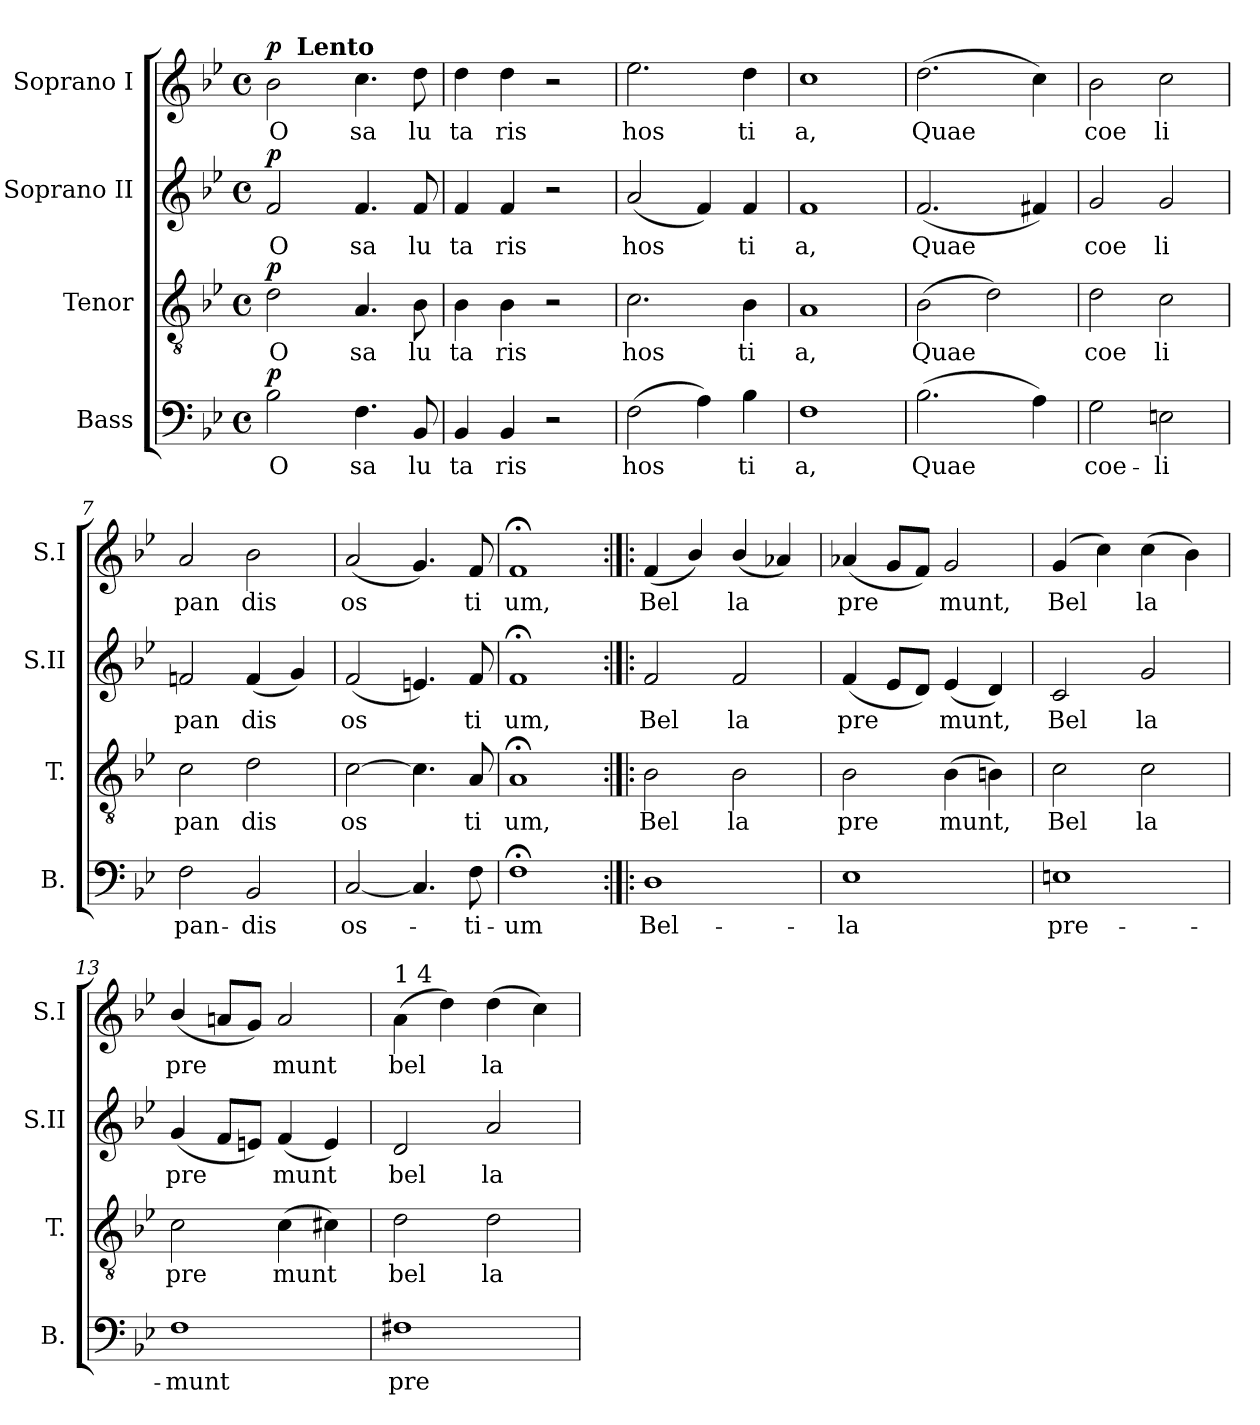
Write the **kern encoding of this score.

**kern	**text	**dynam	**kern	**text	**dynam	**kern	**text	**dynam	**kern	**text	**dynam
*part4	*part4	*part4	*part3	*part3	*part3	*part2	*part2	*part2	*part1	*part1	*part1
*staff4	*staff4	*staff4	*staff3	*staff3	*staff3	*staff2	*staff2	*staff2	*staff1	*staff1	*staff1
*I"Bass	*	*	*I"Tenor	*	*	*I"Soprano II	*	*	*I"Soprano I	*	*
*I'B.	*	*	*I'T.	*	*	*I'S.II	*	*	*I'S.I	*	*
*clefF4	*	*	*clefGv2	*	*	*clefG2	*	*	*clefG2	*	*
*k[b-e-]	*	*	*k[b-e-]	*	*	*k[b-e-]	*	*	*k[b-e-]	*	*
*B-:	*	*	*B-:	*	*	*B-:	*	*	*B-:	*	*
*M4/4	*	*	*M4/4	*	*	*M4/4	*	*	*M4/4	*	*
*met(c)	*	*	*met(c)	*	*	*met(c)	*	*	*met(c)	*	*
=1	=1	=1	=1	=1	=1	=1	=1	=1	=1	=1	=1
!	!LO:LY:b	!LO:DY:a	!	!LO:LY:b	!LO:DY:a	!	!LO:LY:b	!LO:DY:a	!	!LO:LY:b	!LO:DY:a
*	*	*	*	*	*	*	*	*	*^	*	*
2B-\	O	p	2d\	O	p	2f/	O	p	2b-\	8ryy	O	p
!	!	!	!	!	!	!	!	!	!	!LO:TX:a:B:t=Lento	!	!
.	.	.	.	.	.	.	.	.	.	2..ryy	.	.
!	!LO:LY:b	!	!	!LO:LY:b	!	!	!LO:LY:b	!	!	!	!LO:LY:b	!
4.F\	sa	.	4.A/	sa	.	4.f/	sa	.	4.cc\	.	sa	.
!	!LO:LY:b	!	!	!LO:LY:b	!	!	!LO:LY:b	!	!	!	!LO:LY:b	!
8BB-/	lu	.	8B-\	lu	.	8f/	lu	.	8dd\	.	lu	.
=2	=2	=2	=2	=2	=2	=2	=2	=2	=2	=2	=2	=2
!	!LO:LY:b	!	!	!LO:LY:b	!	!	!LO:LY:b	!	!	!	!LO:LY:b	!
*	*	*	*	*	*	*	*	*	*v	*v	*	*
4BB-/	ta	.	4B-\	ta	.	4f/	ta	.	4dd\	ta	.
!	!LO:LY:b	!	!	!LO:LY:b	!	!	!LO:LY:b	!	!	!LO:LY:b	!
4BB-/	ris	.	4B-\	ris	.	4f/	ris	.	4dd\	ris	.
2r	.	.	2r	.	.	2r	.	.	2r	.	.
=3	=3	=3	=3	=3	=3	=3	=3	=3	=3	=3	=3
!	!LO:LY:b	!	!	!LO:LY:b	!	!	!LO:LY:b	!	!	!LO:LY:b	!
(>2F\	hos	.	2.c\	hos	.	(<2a/	hos	.	2.ee-\	hos	.
4A\)	.	.	.	.	.	4f/)	.	.	.	.	.
!	!LO:LY:b:rj	!	!	!LO:LY:b:rj	!	!	!LO:LY:b:rj	!	!	!LO:LY:b:rj	!
4B-\	ti	.	4B-\	ti	.	4f/	ti	.	4dd\	ti	.
=4	=4	=4	=4	=4	=4	=4	=4	=4	=4	=4	=4
!	!LO:LY:b	!	!	!LO:LY:b	!	!	!LO:LY:b	!	!	!LO:LY:b	!
1F	a,	.	1A	a,	.	1f	a,	.	1cc	a,	.
!!LO:LB:g=z
=5	=5	=5	=5	=5	=5	=5	=5	=5	=5	=5	=5
!	!LO:LY:b	!	!	!LO:LY:b	!	!	!LO:LY:b	!	!	!LO:LY:b	!
(>2.B-\	Quae	.	(>2B-\	Quae	.	(<2.f/	Quae	.	(>2.dd\	Quae	.
.	.	.	2d\)	.	.	.	.	.	.	.	.
4A\)	.	.	.	.	.	4f#X/)	.	.	4cc\)	.	.
=6	=6	=6	=6	=6	=6	=6	=6	=6	=6	=6	=6
!	!LO:LY:b	!	!	!LO:LY:b	!	!	!LO:LY:b	!	!	!LO:LY:b	!
2G\	coe-	.	2d\	coe	.	2g/	coe	.	2b-\	coe	.
!	!LO:LY:b:rj	!	!	!LO:LY:b:rj	!	!	!LO:LY:b:rj	!	!	!LO:LY:b:rj	!
2En\	-li	.	2c\	li	.	2g/	li	.	2cc\	li	.
=7	=7	=7	=7	=7	=7	=7	=7	=7	=7	=7	=7
!	!LO:LY:b	!	!	!LO:LY:b	!	!	!LO:LY:b	!	!	!LO:LY:b	!
2F\	pan-	.	2c\	pan	.	2fn/	pan	.	2a/	pan	.
!	!LO:LY:b	!	!	!LO:LY:b	!	!	!LO:LY:b	!	!	!LO:LY:b	!
2BB-/	-dis	.	2d\	dis	.	(<4f/	dis	.	2b-\	dis	.
.	.	.	.	.	.	4g/)	.	.	.	.	.
=8	=8	=8	=8	=8	=8	=8	=8	=8	=8	=8	=8
!	!LO:LY:b	!	!	!LO:LY:b	!	!	!LO:LY:b	!	!	!LO:LY:b	!
[<2C/	os-	.	[>2c\	os	.	(<2f/	os	.	(<2a/	os	.
4.C/]	.	.	4.c\]	.	.	4.en/)	.	.	4.g/)	.	.
!	!LO:LY:b:rj	!	!	!LO:LY:b:rj	!	!	!LO:LY:b:rj	!	!	!LO:LY:b:rj	!
8F\	-ti-	.	8A/	ti	.	8f/	ti	.	8f/	ti	.
=9	=9	=9	=9	=9	=9	=9	=9	=9	=9	=9	=9
!	!LO:LY:b	!	!	!LO:LY:b	!	!	!LO:LY:b	!	!	!LO:LY:b	!
1F;<	-um	.	1A;	um,	.	1f;	um,	.	1f;	um,	.
!!LO:PB:g=z
=10:|!|:	=10:|!|:	=10:|!|:	=10:|!|:	=10:|!|:	=10:|!|:	=10:|!|:	=10:|!|:	=10:|!|:	=10:|!|:	=10:|!|:	=10:|!|:
!	!LO:LY:b	!	!	!LO:LY:b	!	!	!LO:LY:b	!	!	!LO:LY:b	!
1D	Bel-	.	2B-\	Bel	.	2f/	Bel	.	(<4f/	Bel	.
.	.	.	.	.	.	.	.	.	4b-/)	.	.
!	!	!	!	!LO:LY:b	!	!	!LO:LY:b	!	!	!LO:LY:b	!
.	.	.	2B-\	la	.	2f/	la	.	(<4b-/	la	.
.	.	.	.	.	.	.	.	.	4a-X/)	.	.
=11	=11	=11	=11	=11	=11	=11	=11	=11	=11	=11	=11
!	!LO:LY:b	!	!	!LO:LY:b	!	!	!LO:LY:b	!	!	!LO:LY:b	!
1E-	-la	.	2B-\	pre	.	(<4f/	pre	.	(<4a-X/	pre	.
.	.	.	.	.	.	8e-/L	.	.	8g/L	.	.
.	.	.	.	.	.	8d/J)	.	.	8f/J)	.	.
!	!	!	!	!LO:LY:b	!	!	!LO:LY:b	!	!	!LO:LY:b	!
.	.	.	(>4B-\	munt,	.	(<4e-/	munt,	.	2g/	munt,	.
.	.	.	4Bn\)	.	.	4d/)	.	.	.	.	.
=12	=12	=12	=12	=12	=12	=12	=12	=12	=12	=12	=12
!	!LO:LY:b	!	!	!LO:LY:b	!	!	!LO:LY:b	!	!	!LO:LY:b	!
1En	pre-	.	2c\	Bel	.	2c/	Bel	.	(<4g/	Bel	.
.	.	.	.	.	.	.	.	.	4cc\)	.	.
!	!	!	!	!LO:LY:b	!	!	!LO:LY:b	!	!	!LO:LY:b	!
.	.	.	2c\	la	.	2g/	la	.	(>4cc\	la	.
.	.	.	.	.	.	.	.	.	4b-\)	.	.
=13	=13	=13	=13	=13	=13	=13	=13	=13	=13	=13	=13
!	!LO:LY:b	!	!	!LO:LY:b	!	!	!LO:LY:b	!	!	!LO:LY:b	!
1F	-munt	.	2c\	pre	.	(<4g/	pre	.	(<4b-/	pre	.
.	.	.	.	.	.	8f/L	.	.	8an/L	.	.
.	.	.	.	.	.	8en/J)	.	.	8g/J)	.	.
!	!	!	!	!LO:LY:b	!	!	!LO:LY:b	!	!	!LO:LY:b	!
.	.	.	(>4c\	munt	.	(<4f/	munt	.	2a/	munt	.
.	.	.	4c#X\)	.	.	4e/)	.	.	.	.	.
!!LO:LB:g=z
=14	=14	=14	=14	=14	=14	=14	=14	=14	=14	=14	=14
!	!	!	!	!	!	!	!	!	!LO:TX:a:t=1 4	!	!
!	!LO:LY:b	!	!	!LO:LY:b	!	!	!LO:LY:b	!	!	!LO:LY:b	!
1F#X	pre-	.	2d\	bel	.	2d/	bel	.	(>4a\	bel	.
.	.	.	.	.	.	.	.	.	4dd\)	.	.
!	!	!	!	!LO:LY:b	!	!	!LO:LY:b	!	!	!LO:LY:b	!
.	.	.	2d\	la	.	2a/	la	.	(>4dd\	la	.
.	.	.	.	.	.	.	.	.	4cc\)	.	.
=	=	=	=	=	=	=	=	=	=	=	=
*-	*-	*-	*-	*-	*-	*-	*-	*-	*-	*-	*-
